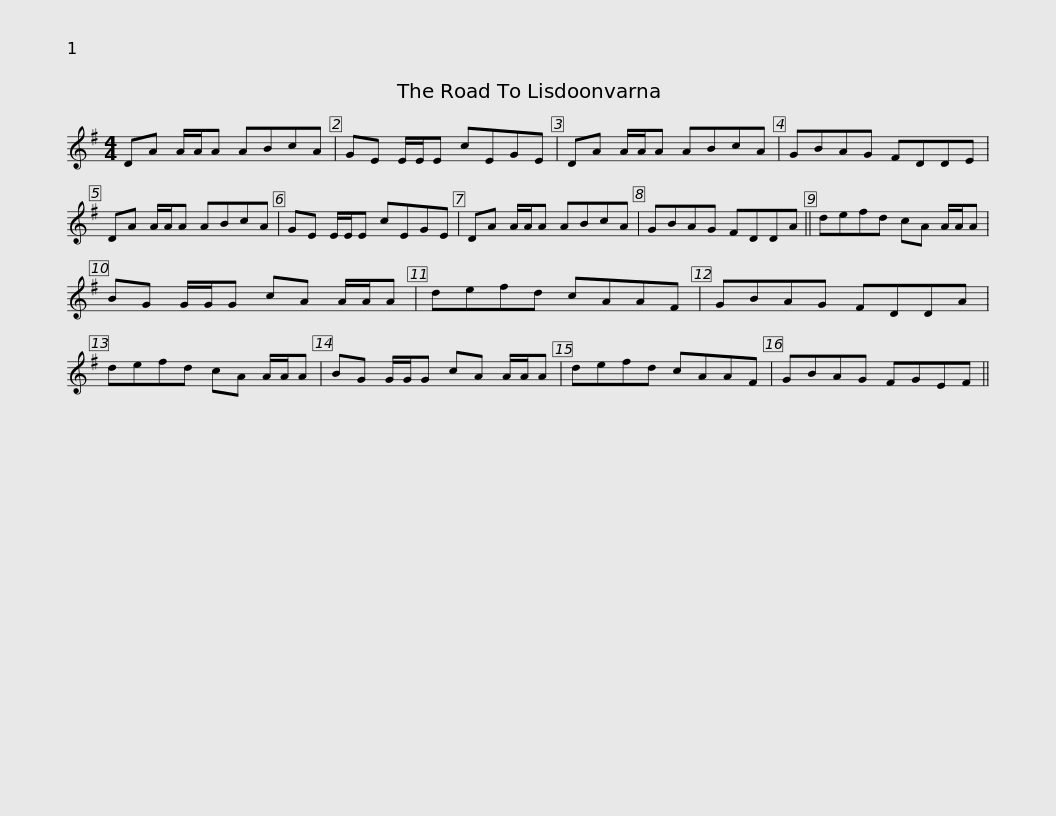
X:1
L:1/8
M:4/4
I:linebreak $
K:G
V:1 treble
V:1
 DA A/A/A ABcA | GE E/E/E cEGE | DA A/A/A ABcA | GBAG FDDE | DA A/A/A ABcA |$ %5
 GE E/E/E cEGE | DA A/A/A ABcA | GBAG FDDA || defd cA A/A/A | BG G/G/G cA A/A/A |$ %10
 defd cAAF | GBAG FDDA | defd cA A/A/A | BG G/G/G cA A/A/A | defd cAAF |$ %15
 GBAG FGEF || %16
